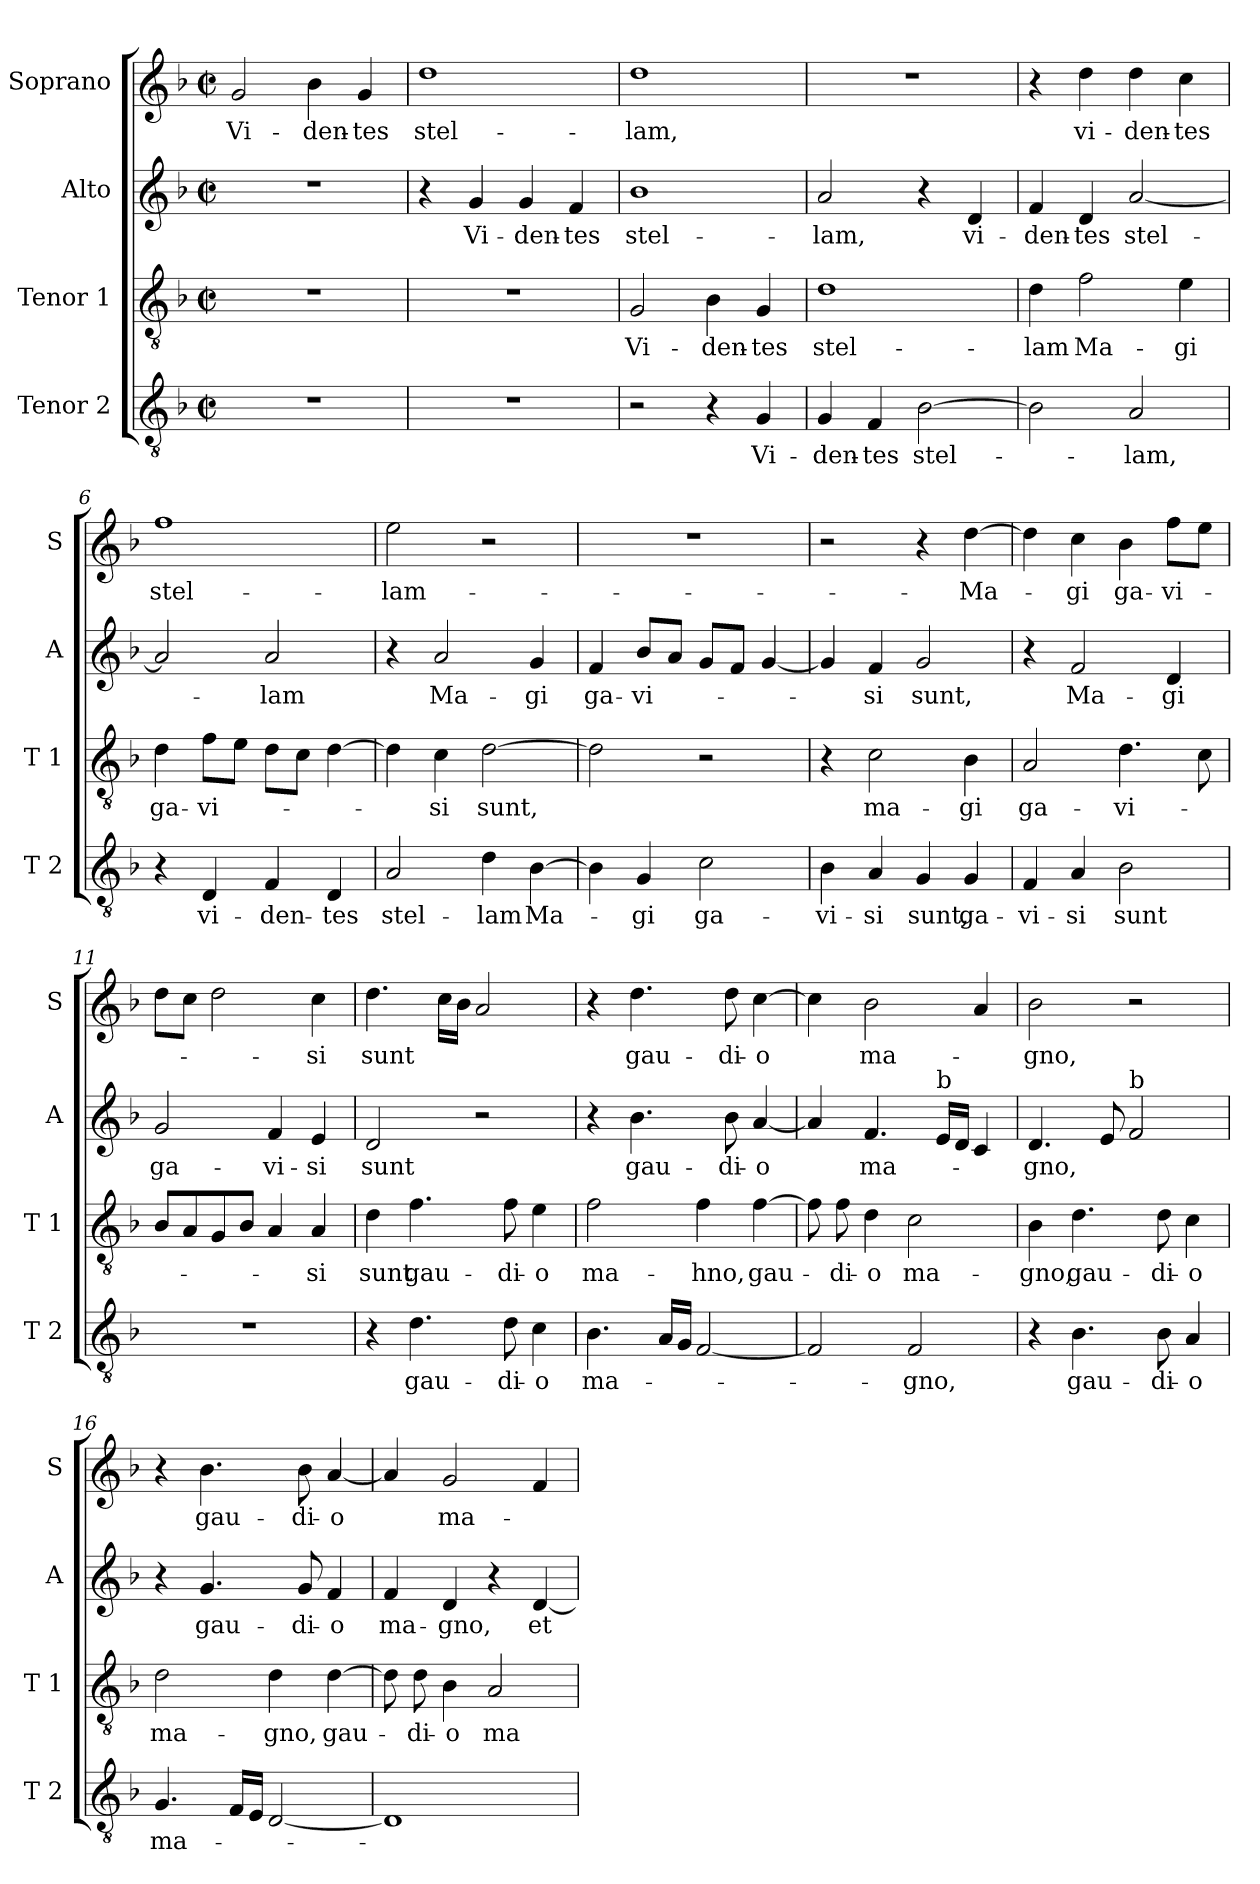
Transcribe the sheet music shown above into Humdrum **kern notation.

**kern	**text	**kern	**text	**kern	**text	**kern	**text
*part4	*part4	*part3	*part3	*part2	*part2	*part1	*part1
*staff4	*staff4	*staff3	*staff3	*staff2	*staff2	*staff1	*staff1
*I"Tenor 2	*	*I"Tenor 1	*	*I"Alto	*	*I"Soprano	*
*I'T 2	*	*I'T 1	*	*I'A	*	*I'S	*
*clefGv2	*	*clefGv2	*	*clefG2	*	*clefG2	*
*k[b-]	*	*k[b-]	*	*k[b-]	*	*k[b-]	*
*F:	*	*F:	*	*F:	*	*F:	*
*M2/2	*	*M2/2	*	*M2/2	*	*M2/2	*
*met(c|)	*	*met(c|)	*	*met(c|)	*	*met(c|)	*
=1	=1	=1	=1	=1	=1	=1	=1
!	!	!	!	!	!	!	!LO:LY:b
1r	.	1r	.	1r	.	2g/	Vi-
!	!	!	!	!	!	!	!LO:LY:b
.	.	.	.	.	.	4b-\	-den-
!	!	!	!	!	!	!	!LO:LY:b
.	.	.	.	.	.	4g/	-tes
=2	=2	=2	=2	=2	=2	=2	=2
!	!	!	!	!	!	!	!LO:LY:b
1r	.	1r	.	4r	.	1dd	stel-
!	!	!	!	!	!LO:LY:b	!	!
.	.	.	.	4g/	Vi-	.	.
!	!	!	!	!	!LO:LY:b	!	!
.	.	.	.	4g/	-den-	.	.
!	!	!	!	!	!LO:LY:b	!	!
.	.	.	.	4f/	-tes	.	.
=3	=3	=3	=3	=3	=3	=3	=3
!	!	!	!LO:LY:b	!	!LO:LY:b	!	!LO:LY:b
2r	.	2G/	Vi-	1b-	stel-	1dd	-lam,
!	!	!	!LO:LY:b	!	!	!	!
4r	.	4B-\	-den-	.	.	.	.
!	!LO:LY:b	!	!LO:LY:b	!	!	!	!
4G/	Vi-	4G/	-tes	.	.	.	.
=4	=4	=4	=4	=4	=4	=4	=4
!	!LO:LY:b	!	!LO:LY:b	!	!LO:LY:b	!	!
4G/	-den-	1d	stel-	2a/	-lam,	1r	.
!	!LO:LY:b	!	!	!	!	!	!
4F/	-tes	.	.	.	.	.	.
!	!LO:LY:b	!	!	!	!	!	!
[2B-\	stel-	.	.	4r	.	.	.
!	!	!	!	!	!LO:LY:b	!	!
.	.	.	.	4d/	vi-	.	.
=5	=5	=5	=5	=5	=5	=5	=5
!	!	!	!LO:LY:b	!	!LO:LY:b	!	!
2B-\]	.	4d\	-lam	4f/	-den-	4r	.
!	!	!	!LO:LY:b	!	!LO:LY:b	!	!LO:LY:b
.	.	2f\	Ma-	4d/	-tes	4dd\	vi-
!	!LO:LY:b	!	!	!	!LO:LY:b	!	!LO:LY:b
2A/	-lam,	.	.	[2a/	stel-	4dd\	-den-
!	!	!	!LO:LY:b	!	!	!	!LO:LY:b
.	.	4e\	-gi	.	.	4cc\	-tes
=6	=6	=6	=6	=6	=6	=6	=6
!	!	!	!LO:LY:b	!	!	!	!LO:LY:b
4r	.	4d\	ga-	2a/]	.	1ff	stel-
!	!LO:LY:b	!	!LO:LY:b	!	!	!	!
4D/	vi-	8f\L	-vi-	.	.	.	.
.	.	8e\J	.	.	.	.	.
!	!LO:LY:b	!	!	!	!LO:LY:b	!	!
4F/	-den-	8d\L	.	2a/	-lam	.	.
.	.	8c\J	.	.	.	.	.
!	!LO:LY:b	!	!	!	!	!	!
4D/	-tes	[4d\	.	.	.	.	.
!!LO:LB:g=z
=7	=7	=7	=7	=7	=7	=7	=7
!	!LO:LY:b	!	!	!	!	!	!LO:LY:b
2A/	stel-	4d\]	.	4r	.	2ee\	-lam-
!	!	!	!LO:LY:b	!	!LO:LY:b	!	!
.	.	4c\	-si	2a/	Ma-	.	.
!	!LO:LY:b	!	!LO:LY:b	!	!	!	!
4d\	-lam	[2d\	sunt,	.	.	2r	.
!	!LO:LY:b	!	!	!	!LO:LY:b	!	!
[4B-\	Ma-	.	.	4g/	-gi	.	.
=8	=8	=8	=8	=8	=8	=8	=8
!	!	!	!	!	!LO:LY:b	!	!
4B-\]	.	2d\]	.	4f/	ga-	1r	.
!	!LO:LY:b	!	!	!	!LO:LY:b	!	!
4G/	-gi	.	.	8b-/L	-vi-	.	.
.	.	.	.	8a/J	.	.	.
!	!LO:LY:b	!	!	!	!	!	!
2c\	ga-	2r	.	8g/L	.	.	.
.	.	.	.	8f/J	.	.	.
.	.	.	.	[4g/	.	.	.
=9	=9	=9	=9	=9	=9	=9	=9
!	!LO:LY:b	!	!	!	!	!	!
4B-\	-vi-	4r	.	4g/]	.	2r	.
!	!LO:LY:b	!	!LO:LY:b	!	!LO:LY:b	!	!
4A/	-si	2c\	ma-	4f/	-si	.	.
!	!LO:LY:b	!	!	!	!LO:LY:b	!	!
4G/	sunt,	.	.	2g/	sunt,	4r	.
!	!LO:LY:b	!	!LO:LY:b	!	!	!	!LO:LY:b
4G/	ga-	4B-\	-gi	.	.	[4dd\	-Ma-
=10	=10	=10	=10	=10	=10	=10	=10
!	!LO:LY:b	!	!LO:LY:b	!	!	!	!
4F/	-vi-	2A/	ga-	4r	.	4dd\]	.
!	!LO:LY:b	!	!	!	!LO:LY:b	!	!LO:LY:b
4A/	-si	.	.	2f/	Ma-	4cc\	-gi
!	!LO:LY:b	!	!LO:LY:b	!	!	!	!LO:LY:b
2B-\	sunt	4.d\	-vi-	.	.	4b-\	ga-
!	!	!	!	!	!LO:LY:b	!	!LO:LY:b
.	.	.	.	4d/	-gi	8ff\L	-vi-
.	.	8c\	.	.	.	8ee\J	.
=11	=11	=11	=11	=11	=11	=11	=11
!	!	!	!	!	!LO:LY:b	!	!
1r	.	8B-/L	.	2g/	ga-	8dd\L	.
.	.	8A/	.	.	.	8cc\J	.
.	.	8G/	.	.	.	2dd\	.
.	.	8B-/J	.	.	.	.	.
!	!	!	!	!	!LO:LY:b	!	!
.	.	4A/	.	4f/	-vi-	.	.
!	!	!	!LO:LY:b	!	!LO:LY:b	!	!LO:LY:b
.	.	4A/	-si	4e/	-si	4cc\	-si
=12	=12	=12	=12	=12	=12	=12	=12
!	!	!	!LO:LY:b	!	!LO:LY:b	!	!LO:LY:b
4r	.	4d\	sunt	2d/	sunt	4.dd\	sunt
!	!LO:LY:b	!	!LO:LY:b	!	!	!	!
4.d\	gau-	4.f\	gau-	.	.	.	.
.	.	.	.	.	.	16cc\LL	.
.	.	.	.	.	.	16b-\JJ	.
.	.	.	.	2r	.	2a/	.
!	!LO:LY:b	!	!LO:LY:b	!	!	!	!
8d\	-di-	8f\	-di-	.	.	.	.
!	!LO:LY:b	!	!LO:LY:b	!	!	!	!
4c\	-o	4e\	-o	.	.	.	.
!!LO:LB:g=z
=13	=13	=13	=13	=13	=13	=13	=13
!	!LO:LY:b	!	!LO:LY:b	!	!	!	!
4.B-\	ma-	2f\	ma-	4r	.	4r	.
!	!	!	!	!	!LO:LY:b	!	!LO:LY:b
.	.	.	.	4.b-\	gau-	4.dd\	gau-
16A/LL	.	.	.	.	.	.	.
16G/JJ	.	.	.	.	.	.	.
!	!	!	!LO:LY:b	!	!	!	!
[2F/	.	4f\	-hno,	.	.	.	.
!	!	!	!	!	!LO:LY:b	!	!LO:LY:b
.	.	.	.	8b-\	-di-	8dd\	-di-
!	!	!	!LO:LY:b	!	!LO:LY:b	!	!LO:LY:b
.	.	[4f\	gau-	[4a/	-o	[4cc\	-o
=14	=14	=14	=14	=14	=14	=14	=14
2F/]	.	8f\]	.	4a/]	.	4cc\]	.
!	!	!	!LO:LY:b	!	!	!	!
.	.	8f\	-di-	.	.	.	.
!	!	!	!LO:LY:b	!	!LO:LY:b	!	!LO:LY:b
.	.	4d\	-o	4.f/	ma-	2b-\	ma-
!	!LO:LY:b	!	!LO:LY:b	!	!	!	!
2F/	-gno,	2c\	ma-	.	.	.	.
!	!	!	!	!LO:TX:a:t=b	!	!	!
.	.	.	.	16e/LL	.	.	.
.	.	.	.	16d/JJ	.	.	.
.	.	.	.	4c/	.	4a/	.
=15	=15	=15	=15	=15	=15	=15	=15
!	!	!	!LO:LY:b	!	!LO:LY:b	!	!LO:LY:b
4r	.	4B-\	-gno,	4.d/	-gno,	2b-\	-gno,
!	!LO:LY:b	!	!LO:LY:b	!	!	!	!
4.B-\	gau-	4.d\	gau-	.	.	.	.
.	.	.	.	8e/	.	.	.
!	!	!	!	!LO:TX:a:t=b	!	!	!
.	.	.	.	2f/	.	2r	.
!	!LO:LY:b	!	!LO:LY:b	!	!	!	!
8B-\	-di-	8d\	-di-	.	.	.	.
!	!LO:LY:b	!	!LO:LY:b	!	!	!	!
4A/	-o	4c\	-o	.	.	.	.
=16	=16	=16	=16	=16	=16	=16	=16
!	!LO:LY:b	!	!LO:LY:b	!	!	!	!
4.G/	ma-	2d\	ma-	4r	.	4r	.
!	!	!	!	!	!LO:LY:b	!	!LO:LY:b
.	.	.	.	4.g/	gau-	4.b-\	gau-
16F/LL	.	.	.	.	.	.	.
16E/JJ	.	.	.	.	.	.	.
!	!	!	!LO:LY:b	!	!	!	!
[2D/	.	4d\	-gno,	.	.	.	.
!	!	!	!	!	!LO:LY:b	!	!LO:LY:b
.	.	.	.	8g/	-di-	8b-\	-di-
!	!	!	!LO:LY:b	!	!LO:LY:b	!	!LO:LY:b
.	.	[4d\	gau-	4f/	-o	[4a/	-o
=17	=17	=17	=17	=17	=17	=17	=17
!	!	!	!	!	!LO:LY:b	!	!
1D]	.	8d\]	.	4f/	ma-	4a/]	.
!	!	!	!LO:LY:b	!	!	!	!
.	.	8d\	-di-	.	.	.	.
!	!	!	!LO:LY:b	!	!LO:LY:b	!	!LO:LY:b
.	.	4B-\	-o	4d/	-gno,	2g/	ma-
!	!	!	!LO:LY:b	!	!	!	!
.	.	2A/	ma-	4r	.	.	.
!	!	!	!	!	!LO:LY:b	!	!
.	.	.	.	[4d/	et	4f/	.
=	=	=	=	=	=	=	=
*-	*-	*-	*-	*-	*-	*-	*-
